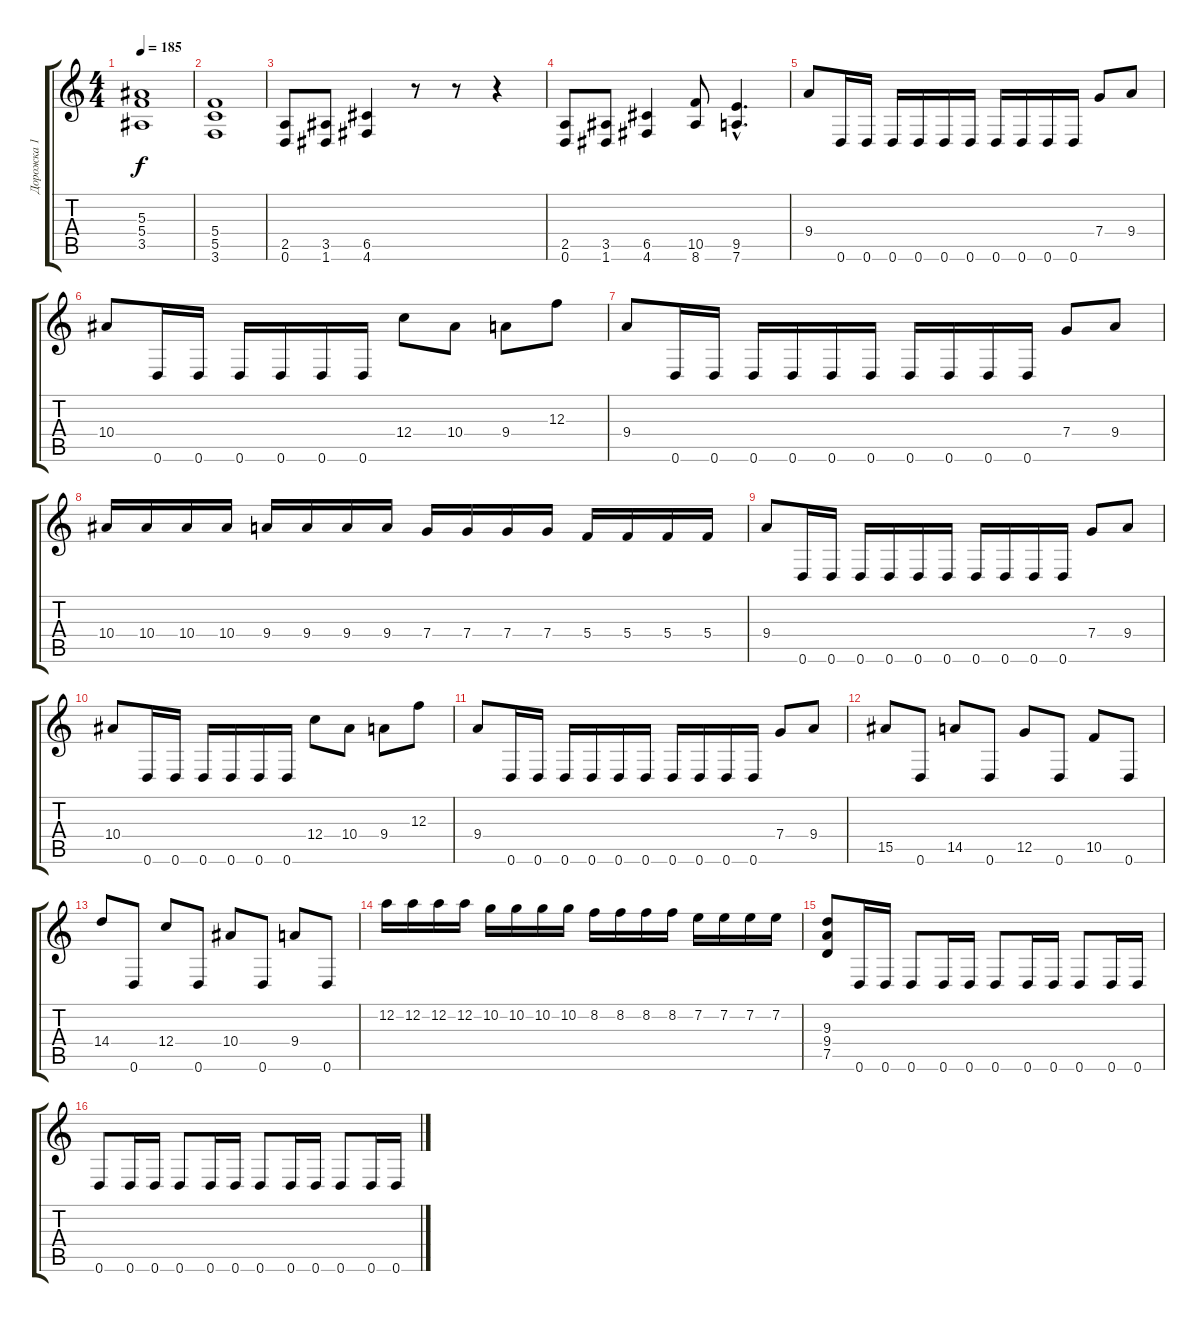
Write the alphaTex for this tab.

\track ("Дорожка 1" "Дорожка 1") {instrument distortionguitar}
\staff {score tabs}
\tuning (D4 A3 F3 C3 G2 D2) {hide}
\ts (4 4)
\tempo 185
\clef g2
\ks c
(5.3 5.4 3.5).1{dy f} |
(5.4 5.5 3.6).1 |
(2.5 0.6).8 (3.5 1.6).8 (6.5 4.6).4 r.8 r.8 r.4 |
(2.5 0.6).8 (3.5 1.6).8 (6.5 4.6).4 (10.5 8.6).8 (9.5{hac} 7.6{hac}).4{d} |
9.4.8 0.6.16 0.6.16 0.6.16 0.6.16 0.6.16 0.6.16 0.6.16 0.6.16 0.6.16 0.6.16 7.4.8 9.4.8 |
10.4.8 0.6.16 0.6.16 0.6.16 0.6.16 0.6.16 0.6.16 12.4.8 10.4.8 9.4.8 12.3.8 |
9.4.8 0.6.16 0.6.16 0.6.16 0.6.16 0.6.16 0.6.16 0.6.16 0.6.16 0.6.16 0.6.16 7.4.8 9.4.8 |
10.4.16 10.4.16 10.4.16 10.4.16 9.4.16 9.4.16 9.4.16 9.4.16 7.4.16 7.4.16 7.4.16 7.4.16 5.4.16 5.4.16 5.4.16 5.4.16 |
9.4.8 0.6.16 0.6.16 0.6.16 0.6.16 0.6.16 0.6.16 0.6.16 0.6.16 0.6.16 0.6.16 7.4.8 9.4.8 |
10.4.8 0.6.16 0.6.16 0.6.16 0.6.16 0.6.16 0.6.16 12.4.8 10.4.8 9.4.8 12.3.8 |
9.4.8 0.6.16 0.6.16 0.6.16 0.6.16 0.6.16 0.6.16 0.6.16 0.6.16 0.6.16 0.6.16 7.4.8 9.4.8 |
15.5.8 0.6.8 14.5.8 0.6.8 12.5.8 0.6.8 10.5.8 0.6.8 |
14.4.8 0.6.8 12.4.8 0.6.8 10.4.8 0.6.8 9.4.8 0.6.8 |
12.2.16 12.2.16 12.2.16 12.2.16 10.2.16 10.2.16 10.2.16 10.2.16 8.2.16 8.2.16 8.2.16 8.2.16 7.2.16 7.2.16 7.2.16 7.2.16 |
(9.3 9.4 7.5).8 0.6.16 0.6.16 0.6.8 0.6.16 0.6.16 0.6.8 0.6.16 0.6.16 0.6.8 0.6.16 0.6.16 |
0.6.8 0.6.16 0.6.16 0.6.8 0.6.16 0.6.16 0.6.8 0.6.16 0.6.16 0.6.8 0.6.16 0.6.16
